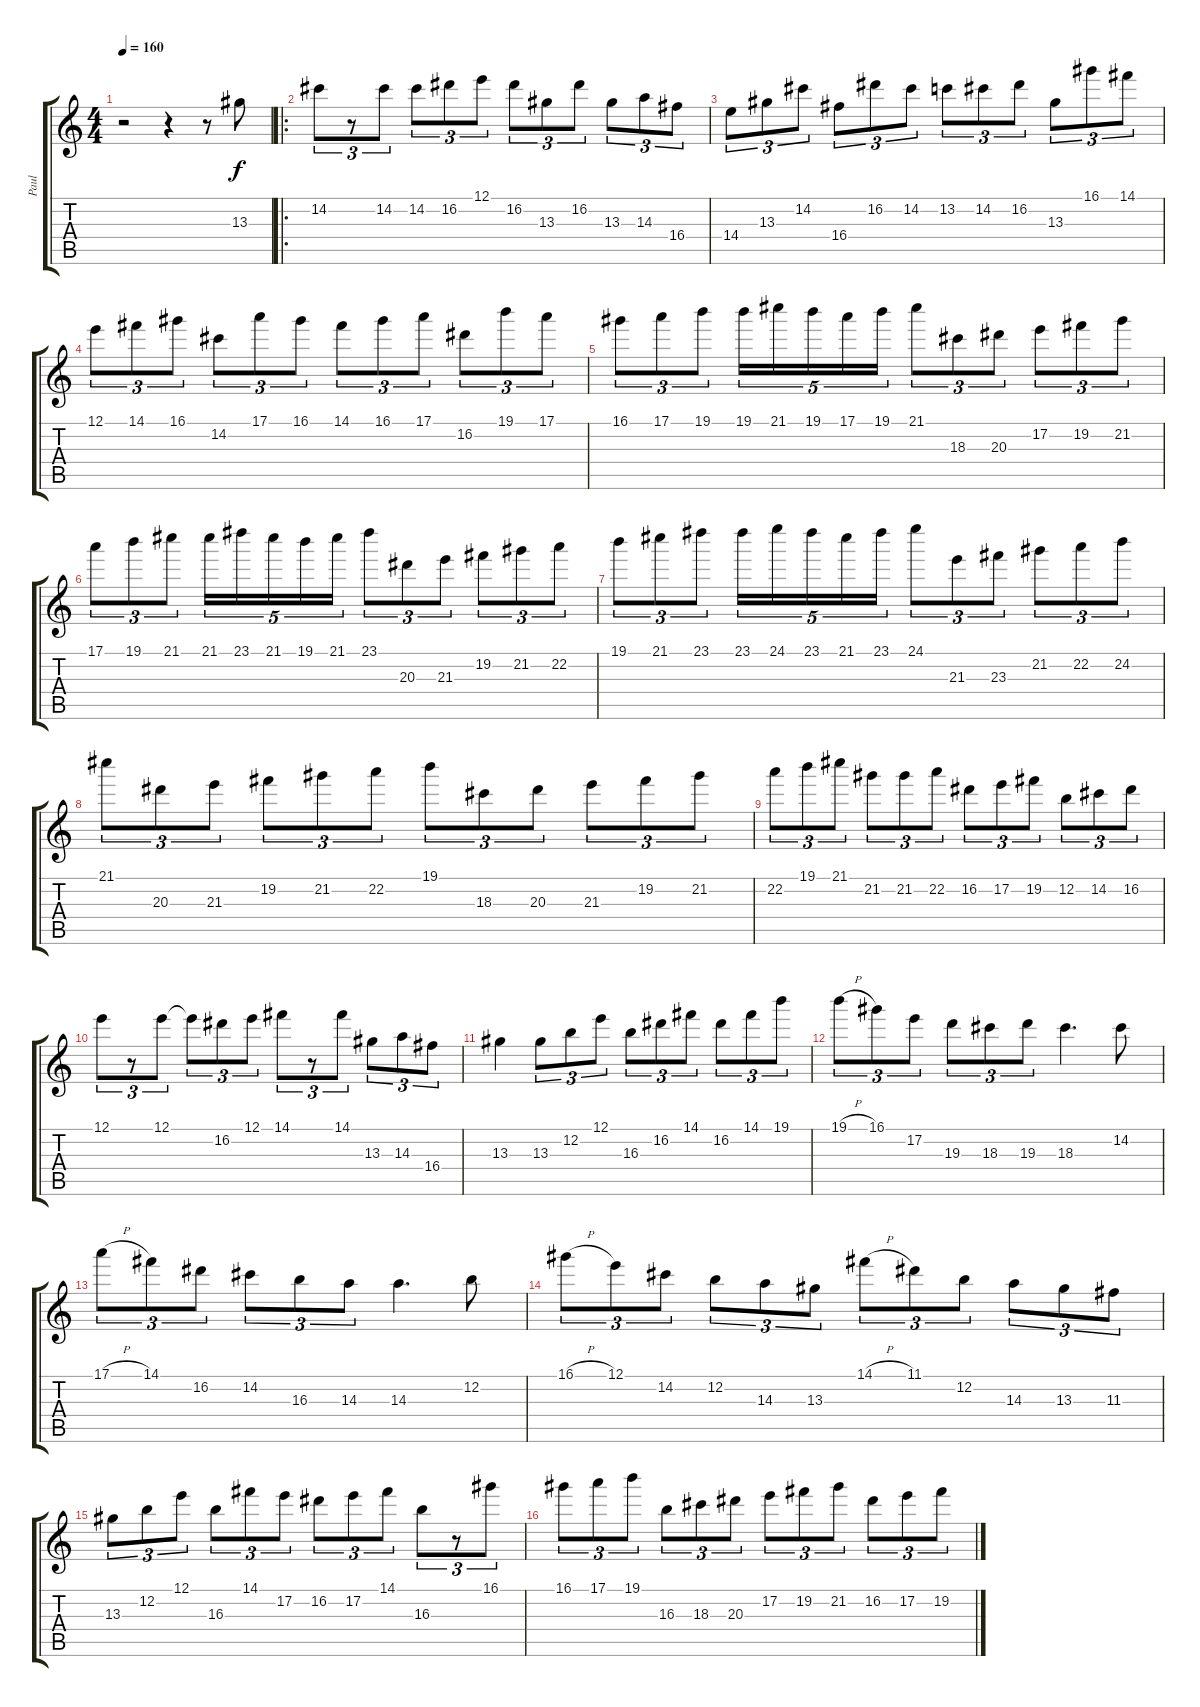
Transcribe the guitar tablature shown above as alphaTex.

\track ("Paul" "Paul") {instrument acousticguitarnylon}
\staff {score tabs}
\tuning (E4 B3 G3 D3 A2 E2) {hide}
\ts (4 4)
\tempo 160
\clef g2
\ks c
r.2{dy f instrument acousticguitarnylon} r.4 r.8 13.3.8 |
\ro
14.2.8{tu (3 2)} r.8{tu (3 2)} 14.2.8{tu (3 2)} 14.2.8{tu (3 2)} 16.2.8{tu (3 2)} 12.1.8{tu (3 2)} 16.2.8{tu (3 2)} 13.3.8{tu (3 2)} 16.2.8{tu (3 2)} 13.3.8{tu (3 2)} 14.3.8{tu (3 2)} 16.4.8{tu (3 2)} |
14.4.8{tu (3 2)} 13.3.8{tu (3 2)} 14.2.8{tu (3 2)} 16.4.8{tu (3 2)} 16.2.8{tu (3 2)} 14.2.8{tu (3 2)} 13.2.8{tu (3 2)} 14.2.8{tu (3 2)} 16.2.8{tu (3 2)} 13.3.8{tu (3 2)} 16.1.8{tu (3 2)} 14.1.8{tu (3 2)} |
12.1.8{tu (3 2)} 14.1.8{tu (3 2)} 16.1.8{tu (3 2)} 14.2.8{tu (3 2)} 17.1.8{tu (3 2)} 16.1.8{tu (3 2)} 14.1.8{tu (3 2)} 16.1.8{tu (3 2)} 17.1.8{tu (3 2)} 16.2.8{tu (3 2)} 19.1.8{tu (3 2)} 17.1.8{tu (3 2)} |
16.1.8{tu (3 2)} 17.1.8{tu (3 2)} 19.1.8{tu (3 2)} 19.1.16{tu (5 4)} 21.1.16{tu (5 4)} 19.1.16{tu (5 4)} 17.1.16{tu (5 4)} 19.1.16{tu (5 4)} 21.1.8{tu (3 2)} 18.3.8{tu (3 2)} 20.3.8{tu (3 2)} 17.2.8{tu (3 2)} 19.2.8{tu (3 2)} 21.2.8{tu (3 2)} |
17.1.8{tu (3 2)} 19.1.8{tu (3 2)} 21.1.8{tu (3 2)} 21.1.16{tu (5 4)} 23.1.16{tu (5 4)} 21.1.16{tu (5 4)} 19.1.16{tu (5 4)} 21.1.16{tu (5 4)} 23.1.8{tu (3 2)} 20.3.8{tu (3 2)} 21.3.8{tu (3 2)} 19.2.8{tu (3 2)} 21.2.8{tu (3 2)} 22.2.8{tu (3 2)} |
19.1.8{tu (3 2)} 21.1.8{tu (3 2)} 23.1.8{tu (3 2)} 23.1.16{tu (5 4)} 24.1.16{tu (5 4)} 23.1.16{tu (5 4)} 21.1.16{tu (5 4)} 23.1.16{tu (5 4)} 24.1.8{tu (3 2)} 21.3.8{tu (3 2)} 23.3.8{tu (3 2)} 21.2.8{tu (3 2)} 22.2.8{tu (3 2)} 24.2.8{tu (3 2)} |
21.1.8{tu (3 2)} 20.3.8{tu (3 2)} 21.3.8{tu (3 2)} 19.2.8{tu (3 2)} 21.2.8{tu (3 2)} 22.2.8{tu (3 2)} 19.1.8{tu (3 2)} 18.3.8{tu (3 2)} 20.3.8{tu (3 2)} 21.3.8{tu (3 2)} 19.2.8{tu (3 2)} 21.2.8{tu (3 2)} |
22.2.8{tu (3 2)} 19.1.8{tu (3 2)} 21.1.8{tu (3 2)} 21.2.8{tu (3 2)} 21.2.8{tu (3 2)} 22.2.8{tu (3 2)} 16.2.8{tu (3 2)} 17.2.8{tu (3 2)} 19.2.8{tu (3 2)} 12.2.8{tu (3 2)} 14.2.8{tu (3 2)} 16.2.8{tu (3 2)} |
12.1.8{tu (3 2)} r.8{tu (3 2)} 12.1.8{tu (3 2)} 12.1{t}.8{tu (3 2)} 16.2.8{tu (3 2)} 12.1.8{tu (3 2)} 14.1.8{tu (3 2)} r.8{tu (3 2)} 14.1.8{tu (3 2)} 13.3.8{tu (3 2)} 14.3.8{tu (3 2)} 16.4.8{tu (3 2)} |
13.3.4 13.3.8{tu (3 2)} 12.2.8{tu (3 2)} 12.1.8{tu (3 2)} 16.3.8{tu (3 2)} 16.2.8{tu (3 2)} 14.1.8{tu (3 2)} 16.2.8{tu (3 2)} 14.1.8{tu (3 2)} 19.1.8{tu (3 2)} |
19.1{h}.8{tu (3 2)} 16.1.8{tu (3 2)} 17.2.8{tu (3 2)} 19.3.8{tu (3 2)} 18.3.8{tu (3 2)} 19.3.8{tu (3 2)} 18.3.4{d} 14.2.8 |
17.1{h}.8{tu (3 2)} 14.1.8{tu (3 2)} 16.2.8{tu (3 2)} 14.2.8{tu (3 2)} 16.3.8{tu (3 2)} 14.3.8{tu (3 2)} 14.3.4{d} 12.2.8 |
16.1{h}.8{tu (3 2)} 12.1.8{tu (3 2)} 14.2.8{tu (3 2)} 12.2.8{tu (3 2)} 14.3.8{tu (3 2)} 13.3.8{tu (3 2)} 14.1{h}.8{tu (3 2)} 11.1.8{tu (3 2)} 12.2.8{tu (3 2)} 14.3.8{tu (3 2)} 13.3.8{tu (3 2)} 11.3.8{tu (3 2)} |
13.3.8{tu (3 2)} 12.2.8{tu (3 2)} 12.1.8{tu (3 2)} 16.3.8{tu (3 2)} 14.1.8{tu (3 2)} 17.2.8{tu (3 2)} 16.2.8{tu (3 2)} 17.2.8{tu (3 2)} 14.1.8{tu (3 2)} 16.3.8{tu (3 2)} r.8{tu (3 2)} 16.1.8{tu (3 2)} |
16.1.8{tu (3 2)} 17.1.8{tu (3 2)} 19.1.8{tu (3 2)} 16.3.8{tu (3 2)} 18.3.8{tu (3 2)} 20.3.8{tu (3 2)} 17.2.8{tu (3 2)} 19.2.8{tu (3 2)} 21.2.8{tu (3 2)} 16.2.8{tu (3 2)} 17.2.8{tu (3 2)} 19.2.8{tu (3 2)}
